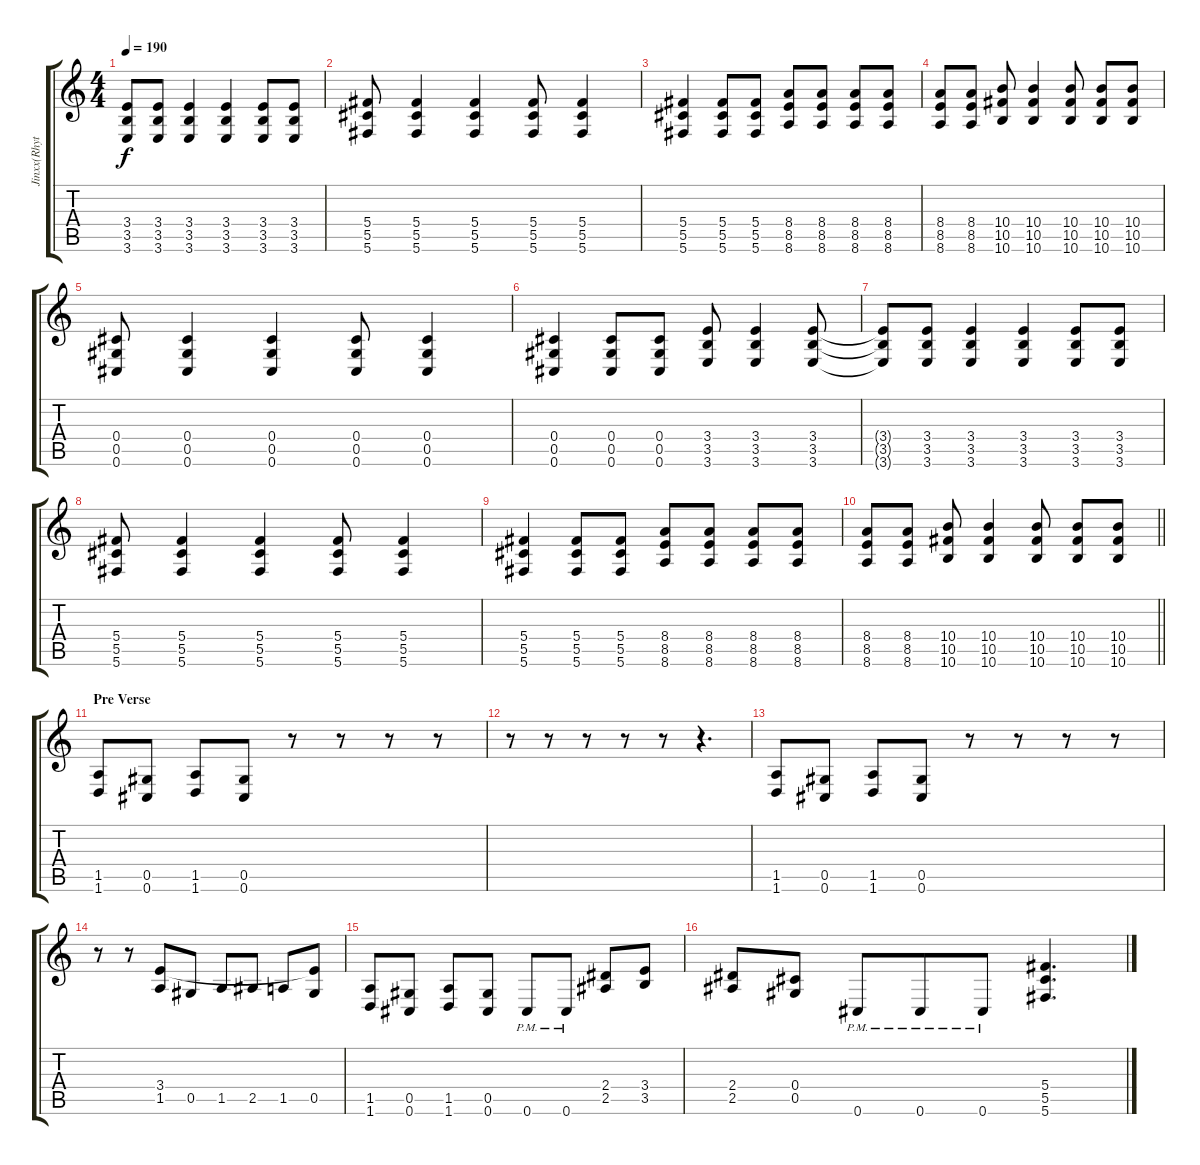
\track ("Jinxx(Rhythm)" "Jinxx(Rhyt") {instrument distortionguitar}
\staff {score tabs}
\tuning (Eb4 Bb3 Gb3 Db3 Ab2 Db2) {hide}
\ts (4 4)
\tempo 190
\clef g2
\ks c
(3.4{t} 3.5{t} 3.6{t}).8{dy f} (3.4 3.5 3.6).8 (3.4 3.5 3.6).4 (3.4 3.5 3.6).4 (3.4 3.5 3.6).8 (3.4 3.5 3.6).8 |
(5.4 5.5 5.6).8 (5.4 5.5 5.6).4 (5.4 5.5 5.6).4 (5.4 5.5 5.6).8 (5.4 5.5 5.6).4 |
(5.4 5.5 5.6).4 (5.4 5.5 5.6).8 (5.4 5.5 5.6).8 (8.4 8.5 8.6).8 (8.4 8.5 8.6).8 (8.4 8.5 8.6).8 (8.4 8.5 8.6).8 |
(8.4 8.5 8.6).8 (8.4 8.5 8.6).8 (10.4 10.5 10.6).8 (10.4 10.5 10.6).4 (10.4 10.5 10.6).8 (10.4 10.5 10.6).8 (10.4 10.5 10.6).8 |
(0.4 0.5 0.6).8 (0.4 0.5 0.6).4 (0.4 0.5 0.6).4 (0.4 0.5 0.6).8 (0.4 0.5 0.6).4 |
(0.4 0.5 0.6).4 (0.4 0.5 0.6).8 (0.4 0.5 0.6).8 (3.4 3.5 3.6).8 (3.4 3.5 3.6).4 (3.4 3.5 3.6).8 |
(3.4{t} 3.5{t} 3.6{t}).8 (3.4 3.5 3.6).8 (3.4 3.5 3.6).4 (3.4 3.5 3.6).4 (3.4 3.5 3.6).8 (3.4 3.5 3.6).8 |
(5.4 5.5 5.6).8 (5.4 5.5 5.6).4 (5.4 5.5 5.6).4 (5.4 5.5 5.6).8 (5.4 5.5 5.6).4 |
(5.4 5.5 5.6).4 (5.4 5.5 5.6).8 (5.4 5.5 5.6).8 (8.4 8.5 8.6).8 (8.4 8.5 8.6).8 (8.4 8.5 8.6).8 (8.4 8.5 8.6).8 |
\barLineRight lightlight
(8.4 8.5 8.6).8 (8.4 8.5 8.6).8 (10.4 10.5 10.6).8 (10.4 10.5 10.6).4 (10.4 10.5 10.6).8 (10.4 10.5 10.6).8 (10.4 10.5 10.6).8 |
\section ("" "Pre Verse")
(1.5 1.6).8 (0.5 0.6).8 (1.5 1.6).8 (0.5 0.6).8 r.8{beam merge} r.8 r.8{beam merge} r.8 |
r.8{beam merge} r.8 r.8 r.8{beam merge} r.8 r.4{d} |
(1.5 1.6).8 (0.5 0.6).8 (1.5 1.6).8 (0.5 0.6).8 r.8{beam merge} r.8 r.8{beam merge} r.8 |
r.8{beam merge} r.8 (3.4 1.5).8 0.5.8 1.5.8 2.5.8 1.5.8 (3.4{t} 0.5).8 |
(1.5 1.6).8 (0.5 0.6).8 (1.5 1.6).8 (0.5 0.6).8 0.6{pm}.8{beam merge} 0.6{pm}.8 (2.4 2.5).8{beam merge} (3.4 3.5).8 |
(2.4 2.5).8{beam merge} (0.4 0.5).8 0.6{pm}.8 0.6{pm}.8{beam merge} 0.6{pm}.8 (5.4 5.5 5.6).4{d}
